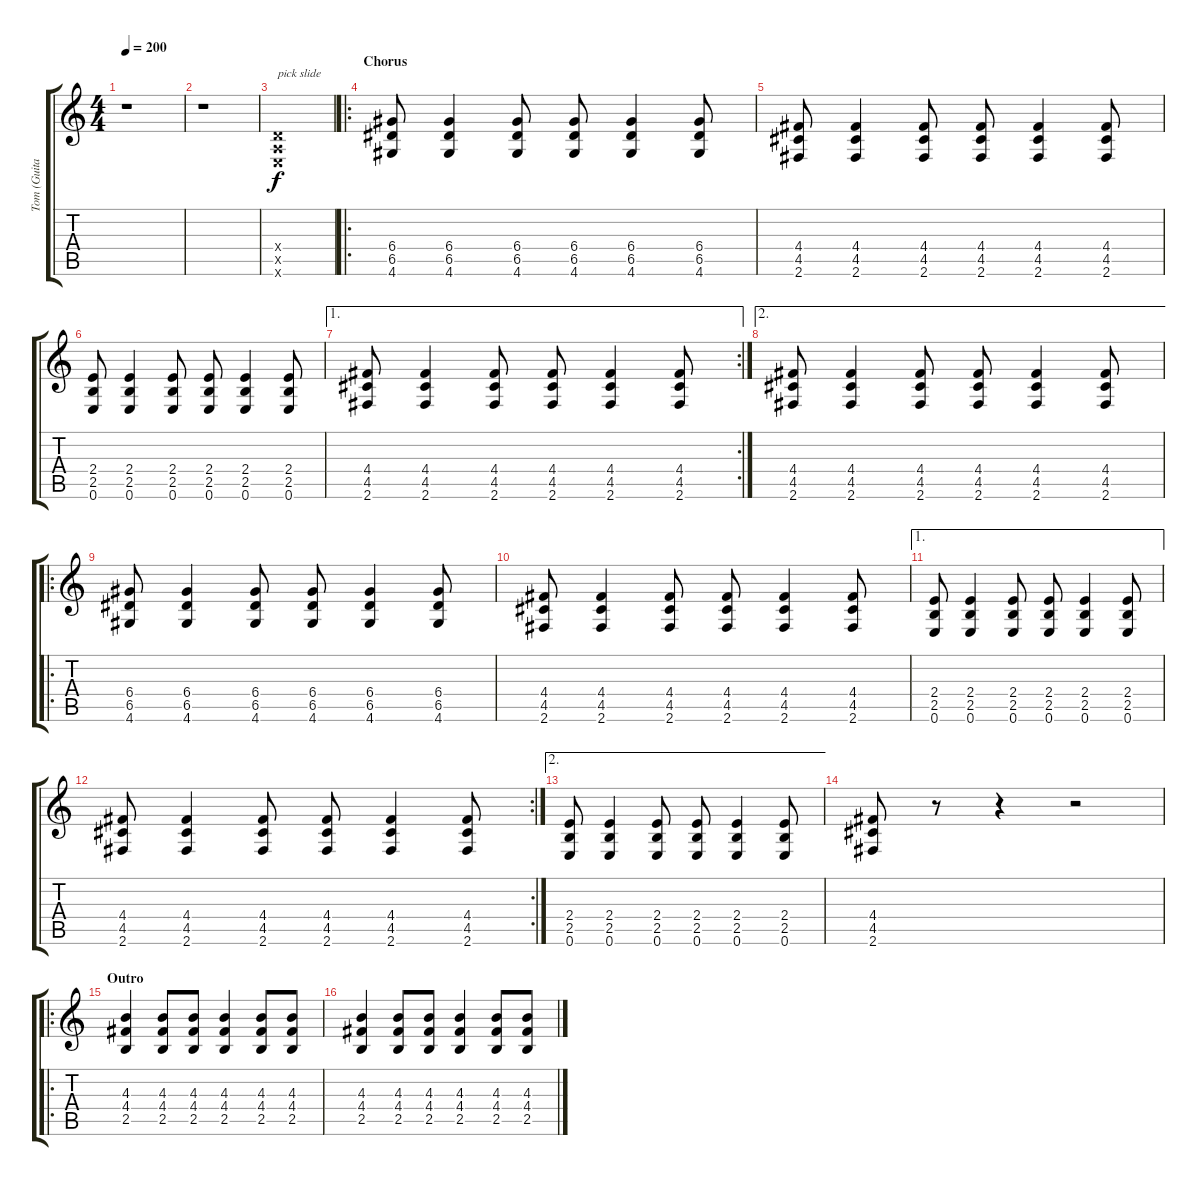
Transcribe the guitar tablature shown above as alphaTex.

\track ("Tom (Guitar 2)" "Tom (Guita") {instrument distortionguitar}
\staff {score tabs}
\tuning (E4 B3 G3 D3 A2 E2) {hide}
\ts (4 4)
\tempo 200
\clef g2
\ks c
r.1{dy f} |
r.1 |
(0.4{x} 0.5{x} 0.6{x}).1{txt "pick slide"} |
\ro
\section ("" "Chorus")
(6.4 6.5 4.6).8 (6.4 6.5 4.6).4 (6.4 6.5 4.6).8 (6.4 6.5 4.6).8 (6.4 6.5 4.6).4 (6.4 6.5 4.6).8 |
(4.4 4.5 2.6).8 (4.4 4.5 2.6).4 (4.4 4.5 2.6).8 (4.4 4.5 2.6).8 (4.4 4.5 2.6).4 (4.4 4.5 2.6).8 |
(2.4 2.5 0.6).8 (2.4 2.5 0.6).4 (2.4 2.5 0.6).8 (2.4 2.5 0.6).8 (2.4 2.5 0.6).4 (2.4 2.5 0.6).8 |
\ae 1
\rc 2
(4.4 4.5 2.6).8 (4.4 4.5 2.6).4 (4.4 4.5 2.6).8 (4.4 4.5 2.6).8 (4.4 4.5 2.6).4 (4.4 4.5 2.6).8 |
\ae 2
(4.4 4.5 2.6).8 (4.4 4.5 2.6).4 (4.4 4.5 2.6).8 (4.4 4.5 2.6).8 (4.4 4.5 2.6).4 (4.4 4.5 2.6).8 |
\ro
(6.4 6.5 4.6).8 (6.4 6.5 4.6).4 (6.4 6.5 4.6).8 (6.4 6.5 4.6).8 (6.4 6.5 4.6).4 (6.4 6.5 4.6).8 |
(4.4 4.5 2.6).8 (4.4 4.5 2.6).4 (4.4 4.5 2.6).8 (4.4 4.5 2.6).8 (4.4 4.5 2.6).4 (4.4 4.5 2.6).8 |
\ae 1
(2.4 2.5 0.6).8 (2.4 2.5 0.6).4 (2.4 2.5 0.6).8 (2.4 2.5 0.6).8 (2.4 2.5 0.6).4 (2.4 2.5 0.6).8 |
\rc 2
(4.4 4.5 2.6).8 (4.4 4.5 2.6).4 (4.4 4.5 2.6).8 (4.4 4.5 2.6).8 (4.4 4.5 2.6).4 (4.4 4.5 2.6).8 |
\ae 2
(2.4 2.5 0.6).8 (2.4 2.5 0.6).4 (2.4 2.5 0.6).8 (2.4 2.5 0.6).8 (2.4 2.5 0.6).4 (2.4 2.5 0.6).8 |
(4.4 4.5 2.6).8 r.8 r.4 r.2 |
\ro
\section ("" "Outro")
(4.3 4.4 2.5).4 (4.3 4.4 2.5).8 (4.3 4.4 2.5).8 (4.3 4.4 2.5).4 (4.3 4.4 2.5).8 (4.3 4.4 2.5).8 |
(4.3 4.4 2.5).4 (4.3 4.4 2.5).8 (4.3 4.4 2.5).8 (4.3 4.4 2.5).4 (4.3 4.4 2.5).8 (4.3 4.4 2.5).8
